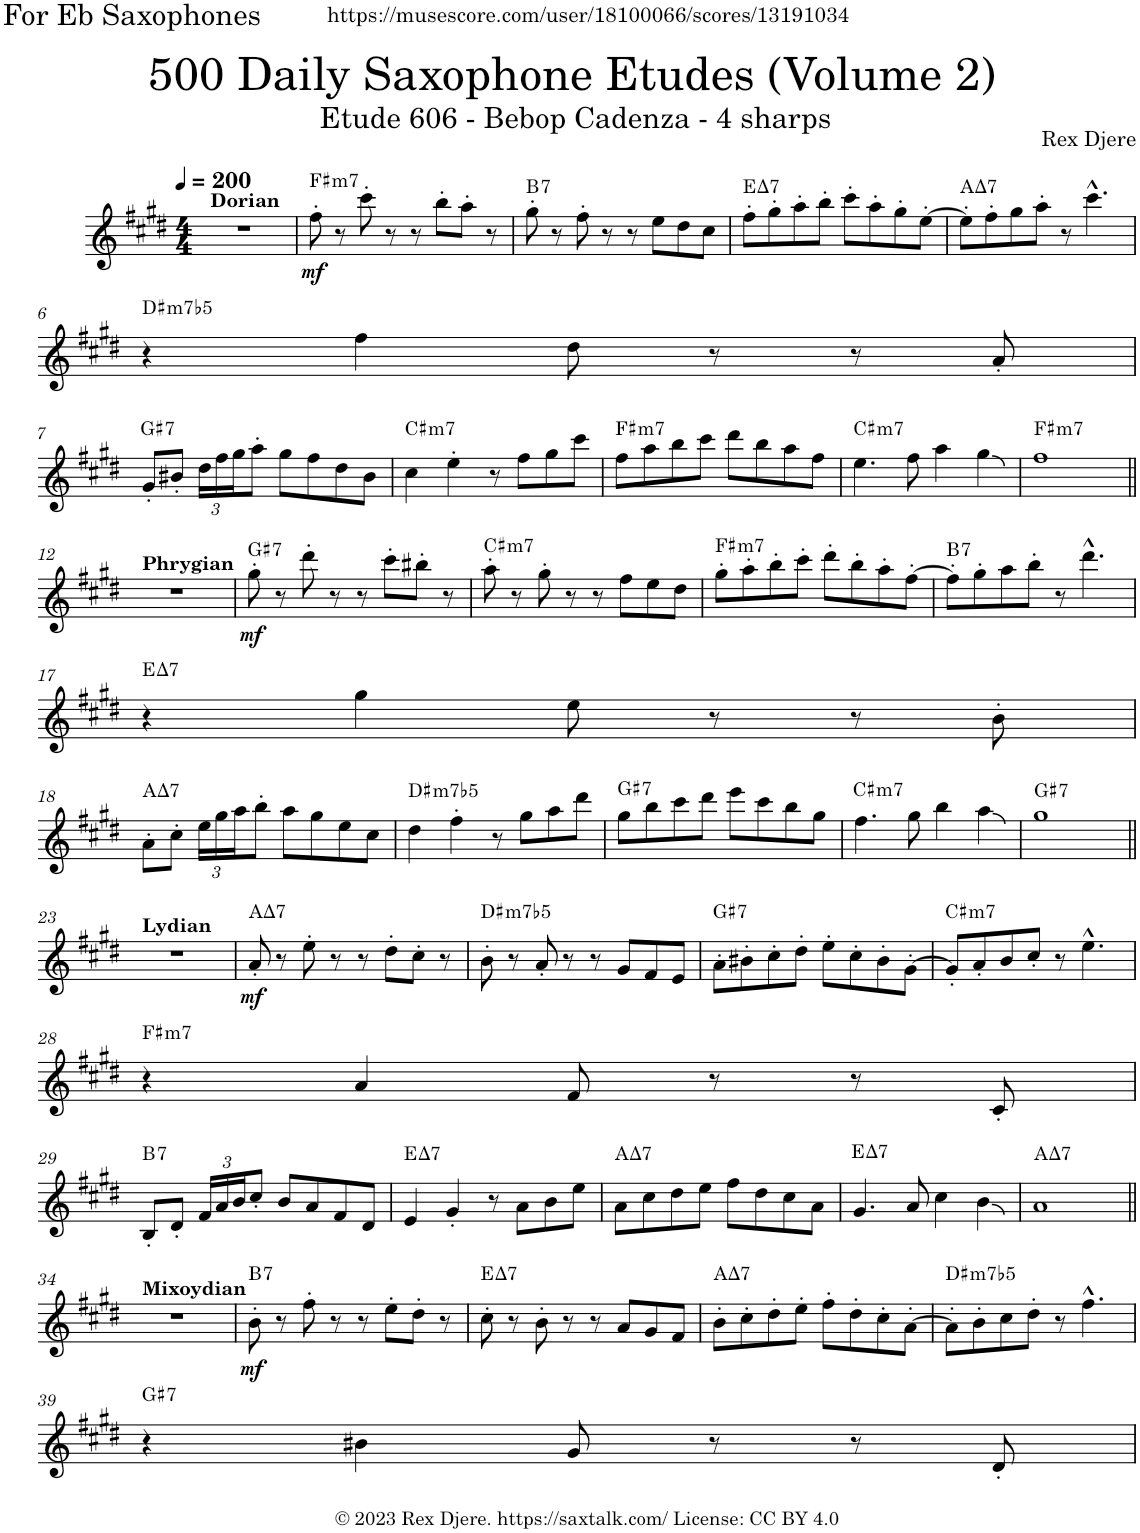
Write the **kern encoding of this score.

**kern	**dynam	**harte
*part1	*part1	*part1
*staff1	*staff1	*
*I"Alto Saxophone	*	*
*I'A. Sax.	*	*
*clefG2	*	*
*Trd5c9	*	*
*k[f#c#g#d#]	*	*
*M4/4	*	*
*MM200	*	*
=1	=1	=1
!LO:TX:a:B:t=Dorian	!	!
1r	.	.
=2	=2	=2
!	!LO:DY:b	!LO:H:kt=m7
8ff#'\	mf	F#:min7
8r	.	.
8ccc#'\	.	.
8r	.	.
8r	.	.
8bb'\L	.	.
8aa'\J	.	.
8r	.	.
=3	=3	=3
!	!	!LO:H:kt=7
8gg#'\	.	B:7
8r	.	.
8ff#'\	.	.
8r	.	.
8r	.	.
8ee\L	.	.
8dd#\	.	.
8cc#\J	.	.
=4	=4	=4
!	!	!LO:H:kt=7
8ff#'\L	.	E:maj7
8gg#'\	.	.
8aa'\	.	.
8bb'\J	.	.
8ccc#'\L	.	.
8aa'\	.	.
8gg#'\	.	.
[8ee'\J	.	.
=5	=5	=5
!	!	!LO:H:kt=7
8ee'\L]	.	A:maj7
8ff#'\	.	.
8gg#\	.	.
8aa'\J	.	.
8r	.	.
4.ccc#^^\	.	.
!!LO:LB:g=z
=6	=6	=6
!	!	!LO:H:kt=m7b5
4r	.	D#:hdim7
4ff#\	.	.
8dd#\	.	.
8r	.	.
8r	.	.
8a'/	.	.
!!LO:LB:g=z
=7	=7	=7
!	!	!LO:H:kt=7
8g#'/L	.	G#:7
8b#X'/J	.	.
*Xbrackettup	*	*
24dd#\LL	.	.
24ff#\	.	.
24gg#\J	.	.
8aa'\J	.	.
8gg#\L	.	.
8ff#\	.	.
8dd#\	.	.
8b#\J	.	.
=8	=8	=8
!	!	!LO:H:kt=m7
4cc#\	.	C#:min7
4ee'\	.	.
8r	.	.
8ff#\L	.	.
8gg#\	.	.
8ccc#\J	.	.
=9	=9	=9
!	!	!LO:H:kt=m7
8ff#\L	.	F#:min7
8aa\	.	.
8bb\	.	.
8ccc#\J	.	.
8ddd#\L	.	.
8bb\	.	.
8aa\	.	.
8ff#\J	.	.
=10	=10	=10
!	!	!LO:H:kt=m7
4.ee\	.	C#:min7
8ff#\	.	.
4aa\	.	.
4gg#\	.	.
=11	=11	=11
!	!	!LO:H:kt=m7
1ff#	.	F#:min7
!!LO:LB:g=z
=12||	=12||	=12||
!LO:TX:a:B:t=Phrygian	!	!
1r	.	.
=13	=13	=13
!	!LO:DY:b	!LO:H:kt=7
8gg#'\	mf	G#:7
8r	.	.
8ddd#'\	.	.
8r	.	.
8r	.	.
8ccc#'\L	.	.
8bb#X'\J	.	.
8r	.	.
=14	=14	=14
!	!	!LO:H:kt=m7
8aa'\	.	C#:min7
8r	.	.
8gg#'\	.	.
8r	.	.
8r	.	.
8ff#\L	.	.
8ee\	.	.
8dd#\J	.	.
=15	=15	=15
!	!	!LO:H:kt=m7
8gg#'\L	.	F#:min7
8aa'\	.	.
8bb'\	.	.
8ccc#'\J	.	.
8ddd#'\L	.	.
8bb'\	.	.
8aa'\	.	.
[8ff#'\J	.	.
=16	=16	=16
!	!	!LO:H:kt=7
8ff#'\L]	.	B:7
8gg#'\	.	.
8aa\	.	.
8bb'\J	.	.
8r	.	.
4.ddd#^^\	.	.
!!LO:LB:g=z
=17	=17	=17
!	!	!LO:H:kt=7
4r	.	E:maj7
4gg#\	.	.
8ee\	.	.
8r	.	.
8r	.	.
8b'\	.	.
!!LO:LB:g=z
=18	=18	=18
!	!	!LO:H:kt=7
8a'\L	.	A:maj7
8cc#'\J	.	.
24ee\LL	.	.
24gg#\	.	.
24aa\J	.	.
8bb'\J	.	.
8aa\L	.	.
8gg#\	.	.
8ee\	.	.
8cc#\J	.	.
=19	=19	=19
!	!	!LO:H:kt=m7b5
4dd#\	.	D#:hdim7
4ff#'\	.	.
8r	.	.
8gg#\L	.	.
8aa\	.	.
8ddd#\J	.	.
=20	=20	=20
!	!	!LO:H:kt=7
8gg#\L	.	G#:7
8bb\	.	.
8ccc#\	.	.
8ddd#\J	.	.
8eee\L	.	.
8ccc#\	.	.
8bb\	.	.
8gg#\J	.	.
=21	=21	=21
!	!	!LO:H:kt=m7
4.ff#\	.	C#:min7
8gg#\	.	.
4bb\	.	.
4aa\	.	.
=22	=22	=22
!	!	!LO:H:kt=7
1gg#	.	G#:7
!!LO:LB:g=z
=23||	=23||	=23||
!LO:TX:a:B:t=Lydian	!	!
1r	.	.
=24	=24	=24
!	!LO:DY:b	!LO:H:kt=7
8a'/	mf	A:maj7
8r	.	.
8ee'\	.	.
8r	.	.
8r	.	.
8dd#'\L	.	.
8cc#'\J	.	.
8r	.	.
=25	=25	=25
!	!	!LO:H:kt=m7b5
8b'\	.	D#:hdim7
8r	.	.
8a'/	.	.
8r	.	.
8r	.	.
8g#/L	.	.
8f#/	.	.
8e/J	.	.
=26	=26	=26
!	!	!LO:H:kt=7
8a'\L	.	G#:7
8b#X'\	.	.
8cc#'\	.	.
8dd#'\J	.	.
8ee'\L	.	.
8cc#'\	.	.
8b#'\	.	.
[8g#'\J	.	.
=27	=27	=27
!	!	!LO:H:kt=m7
8g#'/L]	.	C#:min7
8a'/	.	.
8b/	.	.
8cc#'/J	.	.
8r	.	.
4.ee^^\	.	.
!!LO:LB:g=z
=28	=28	=28
!	!	!LO:H:kt=m7
4r	.	F#:min7
4a/	.	.
8f#/	.	.
8r	.	.
8r	.	.
8c#'/	.	.
!!LO:LB:g=z
=29	=29	=29
!	!	!LO:H:kt=7
8B'/L	.	B:7
8d#'/J	.	.
24f#/LL	.	.
24a/	.	.
24b/J	.	.
8cc#'/J	.	.
8b/L	.	.
8a/	.	.
8f#/	.	.
8d#/J	.	.
=30	=30	=30
!	!	!LO:H:kt=7
4e/	.	E:maj7
4g#'/	.	.
8r	.	.
8a\L	.	.
8b\	.	.
8ee\J	.	.
=31	=31	=31
!	!	!LO:H:kt=7
8a\L	.	A:maj7
8cc#\	.	.
8dd#\	.	.
8ee\J	.	.
8ff#\L	.	.
8dd#\	.	.
8cc#\	.	.
8a\J	.	.
=32	=32	=32
!	!	!LO:H:kt=7
4.g#/	.	E:maj7
8a/	.	.
4cc#\	.	.
4b\	.	.
=33	=33	=33
!	!	!LO:H:kt=7
1a	.	A:maj7
!!LO:LB:g=z
=34||	=34||	=34||
!LO:TX:a:B:t=Mixoydian	!	!
1r	.	.
=35	=35	=35
!	!LO:DY:b	!LO:H:kt=7
8b'\	mf	B:7
8r	.	.
8ff#'\	.	.
8r	.	.
8r	.	.
8ee'\L	.	.
8dd#'\J	.	.
8r	.	.
=36	=36	=36
!	!	!LO:H:kt=7
8cc#'\	.	E:maj7
8r	.	.
8b'\	.	.
8r	.	.
8r	.	.
8a/L	.	.
8g#/	.	.
8f#/J	.	.
=37	=37	=37
!	!	!LO:H:kt=7
8b'\L	.	A:maj7
8cc#'\	.	.
8dd#'\	.	.
8ee'\J	.	.
8ff#'\L	.	.
8dd#'\	.	.
8cc#'\	.	.
[8a'\J	.	.
=38	=38	=38
!	!	!LO:H:kt=m7b5
8a'\L]	.	D#:hdim7
8b'\	.	.
8cc#\	.	.
8dd#'\J	.	.
8r	.	.
4.ff#^^\	.	.
!!LO:LB:g=z
=39	=39	=39
!	!	!LO:H:kt=7
4r	.	G#:7
4b#X\	.	.
8g#/	.	.
8r	.	.
8r	.	.
8d#'/	.	.
=	=	=
*-	*-	*-
